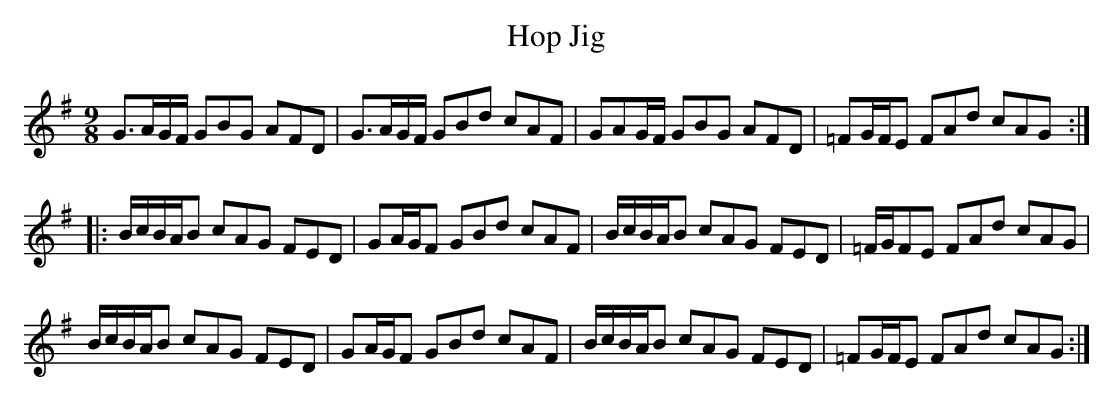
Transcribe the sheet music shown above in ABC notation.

X:1
T:Hop Jig
M:9/8
L:1/8
K:G
G>AG/F/ GBG AFD|G>AG/F/ GBd cAF|GAG/F/ GBG AFD|=FG/F/E FAd cAG:|
|:B/c/B/A/B cAG FED|GA/G/F GBd cAF|B/c/B/A/B cAG FED|=F/G/FE FAd cAG|
B/c/B/A/B cAG FED|GA/G/F GBd cAF|B/c/B/A/B cAG FED|=FG/F/E FAd cAG:|
